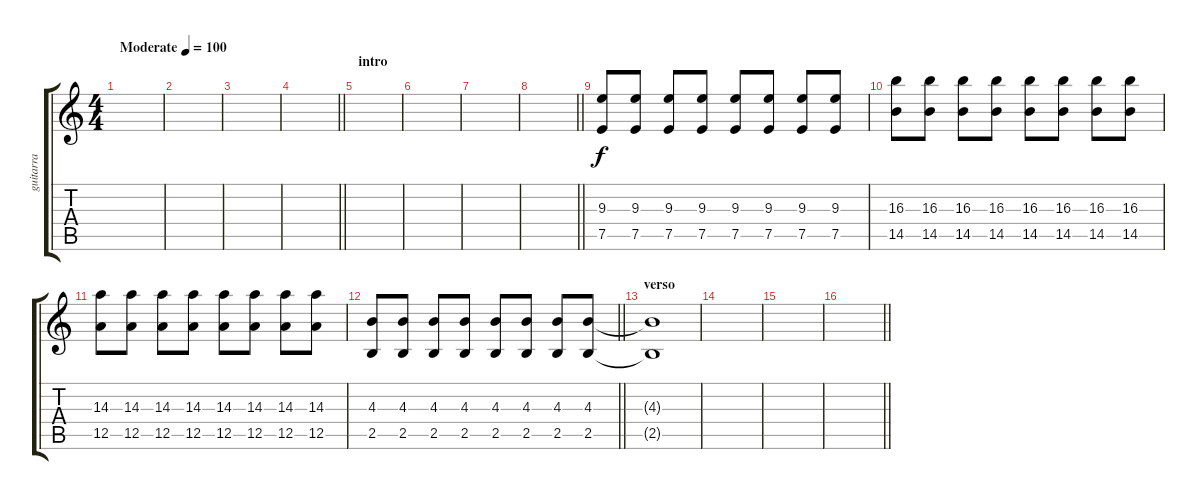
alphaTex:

\track ("guitarra" "guitarra") {instrument overdrivenguitar}
\staff {score tabs}
\tuning (E4 B3 G3 D3 A2 E2) {hide}
\ts (4 4)
\tempo (100 "Moderate")
\clef g2
\ks c
|
|
|
\barLineRight lightlight
|
\section ("" "intro")
|
|
|
\barLineRight lightlight
|
(9.3 7.5).8 (9.3 7.5).8 (9.3 7.5).8 (9.3 7.5).8 (9.3 7.5).8 (9.3 7.5).8 (9.3 7.5).8 (9.3 7.5).8 |
(16.3 14.5).8 (16.3 14.5).8 (16.3 14.5).8 (16.3 14.5).8 (16.3 14.5).8 (16.3 14.5).8 (16.3 14.5).8 (16.3 14.5).8 |
(14.3 12.5).8 (14.3 12.5).8 (14.3 12.5).8 (14.3 12.5).8 (14.3 12.5).8 (14.3 12.5).8 (14.3 12.5).8 (14.3 12.5).8 |
\barLineRight lightlight
(4.3 2.5).8 (4.3 2.5).8 (4.3 2.5).8 (4.3 2.5).8 (4.3 2.5).8 (4.3 2.5).8 (4.3 2.5).8 (4.3 2.5).8 |
\section ("" "verso")
(4.3{t} 2.5{t}).1 |
|
|
\barLineRight lightlight
